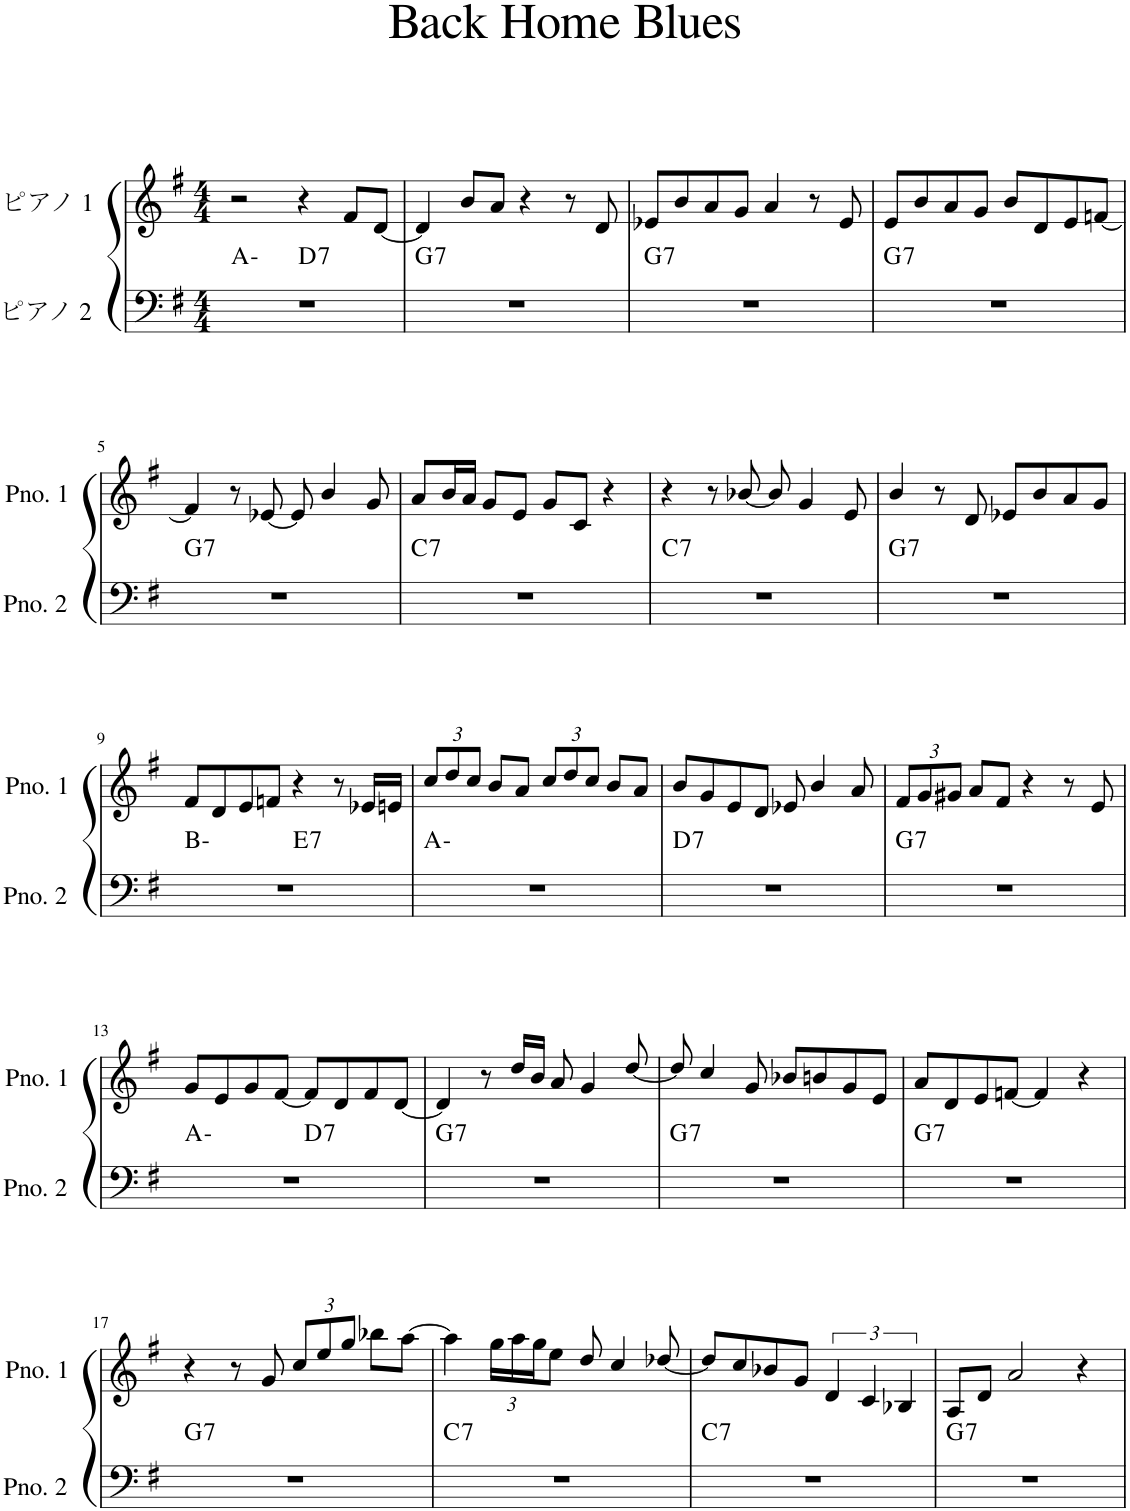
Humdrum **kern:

**kern	**harte	**kern
*part2	*part2	*part1
*staff2	*	*staff1
*I"ピアノ 2	*	*I"ピアノ 1
*clefF4	*	*clefG2
*k[f#]	*	*k[f#]
*M4/4	*	*M4/4
=1	=1	=1
*^	*	*
1r	2ryy	A:min	2r
!	!	!LO:H:kt=7	!
.	2ryy	D:7	4r
.	.	.	8f#/L
.	.	.	[8d/J
=2	=2	=2	=2
!	!	!LO:H:kt=7	!
*v	*v	*	*
1r	G:7	4d/]
.	.	8b/L
.	.	8a/J
.	.	4r
.	.	8r
.	.	8d/
=3	=3	=3
!	!LO:H:kt=7	!
1r	G:7	8e-X/L
.	.	8b/
.	.	8a/
.	.	8g/J
.	.	4a/
.	.	8r
.	.	8e-/
=4	=4	=4
!	!LO:H:kt=7	!
1r	G:7	8e/L
.	.	8b/
.	.	8a/
.	.	8g/J
.	.	8b/L
.	.	8d/
.	.	8e/
.	.	[8fn/J
!!LO:LB:g=z
=5	=5	=5
!	!LO:H:kt=7	!
1r	G:7	4f/]
.	.	8r
.	.	[8e-X/
.	.	8e-/]
.	.	4b/
.	.	8g/
=6	=6	=6
!	!LO:H:kt=7	!
1r	C:7	8a/L
.	.	16b/L
.	.	16a/JJ
.	.	8g/L
.	.	8e/J
.	.	8g/L
.	.	8c/J
.	.	4r
=7	=7	=7
!	!LO:H:kt=7	!
1r	C:7	4r
.	.	8r
.	.	[8b-X/
.	.	8b-/]
.	.	4g/
.	.	8e/
=8	=8	=8
!	!LO:H:kt=7	!
1r	G:7	4b/
.	.	8r
.	.	8d/
.	.	8e-X/L
.	.	8b/
.	.	8a/
.	.	8g/J
!!LO:LB:g=z
=9	=9	=9
*^	*	*
1r	2ryy	B:min	8f#/L
.	.	.	8d/
.	.	.	8e/
.	.	.	8fn/J
!	!	!LO:H:kt=7	!
.	2ryy	E:7	4r
.	.	.	8r
.	.	.	16e-X/LL
.	.	.	16en/JJ
*v	*v	*	*
=10	=10	=10
*	*	*Xbrackettup
1r	A:min	12cc/L
.	.	12dd/
.	.	12cc/J
.	.	8b/L
.	.	8a/J
.	.	12cc/L
.	.	12dd/
.	.	12cc/J
.	.	8b/L
.	.	8a/J
=11	=11	=11
!	!LO:H:kt=7	!
1r	D:7	8b/L
.	.	8g/
.	.	8e/
.	.	8d/J
.	.	8e-X/
.	.	4b/
.	.	8a/
=12	=12	=12
!	!LO:H:kt=7	!
1r	G:7	12f#/L
.	.	12g/
.	.	12g#X/J
.	.	8a/L
.	.	8f#/J
.	.	4r
.	.	8r
.	.	8e/
!!LO:LB:g=z
=13	=13	=13
*^	*	*
1r	2ryy	A:min	8g/L
.	.	.	8e/
.	.	.	8g/
.	.	.	[8f#/J
!	!	!LO:H:kt=7	!
.	2ryy	D:7	8f#/L]
.	.	.	8d/
.	.	.	8f#/
.	.	.	[8d/J
=14	=14	=14	=14
!	!	!LO:H:kt=7	!
*v	*v	*	*
1r	G:7	4d/]
.	.	8r
.	.	16dd/LL
.	.	16b/JJ
.	.	8a/
.	.	4g/
.	.	[8dd/
=15	=15	=15
!	!LO:H:kt=7	!
1r	G:7	8dd/]
.	.	4cc/
.	.	8g/
.	.	8b-X/L
.	.	8bn/
.	.	8g/
.	.	8e/J
=16	=16	=16
!	!LO:H:kt=7	!
1r	G:7	8a/L
.	.	8d/
.	.	8e/
.	.	[8fn/J
.	.	4f/]
.	.	4r
!!LO:LB:g=z
=17	=17	=17
!	!LO:H:kt=7	!
1r	G:7	4r
.	.	8r
.	.	8g/
.	.	12cc/L
.	.	12ee/
.	.	12gg/J
.	.	8bb-X\L
.	.	[8aa\J
=18	=18	=18
!	!LO:H:kt=7	!
1r	C:7	4aa\]
.	.	24gg\LL
.	.	24aa\
.	.	24gg\J
.	.	8ee\J
.	.	8dd/
.	.	4cc/
.	.	[8dd-X/
=19	=19	=19
!	!LO:H:kt=7	!
1r	C:7	8dd-/L]
.	.	8cc/
.	.	8b-X/
.	.	8g/J
*	*	*brackettup
.	.	6d/
.	.	6c/
.	.	6B-X/
=20	=20	=20
!	!LO:H:kt=7	!
1r	G:7	8A/L
.	.	8d/J
.	.	2a/
.	.	4r
=	=	=
*-	*-	*-
